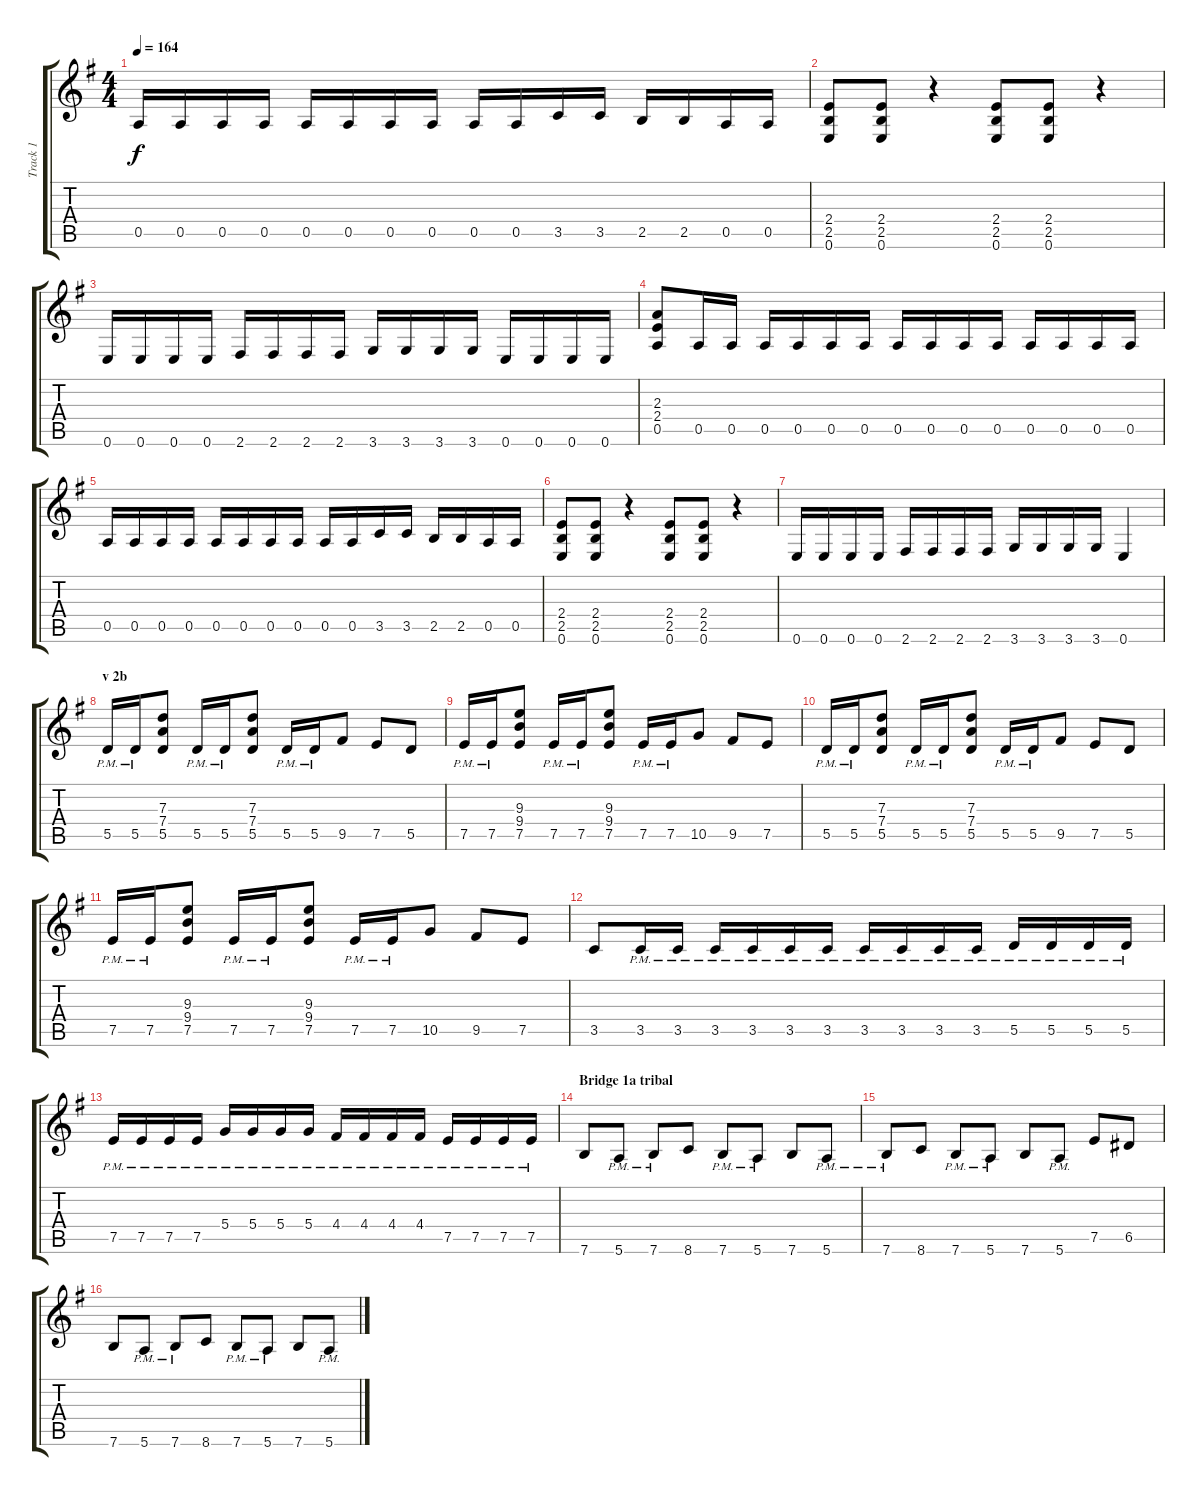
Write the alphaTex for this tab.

\track ("Track 1" "Track 1") {instrument overdrivenguitar}
\staff {score tabs}
\tuning (E4 B3 G3 D3 A2 E2) {hide}
\ts (4 4)
\tempo 164
\clef g2
\ks eminor
0.5.16{dy f} 0.5.16 0.5.16 0.5.16 0.5.16 0.5.16 0.5.16 0.5.16 0.5.16 0.5.16 3.5.16 3.5.16 2.5.16 2.5.16 0.5.16 0.5.16 |
(2.4 2.5 0.6).8 (2.4 2.5 0.6).8 r.4 (2.4 2.5 0.6).8 (2.4 2.5 0.6).8 r.4 |
0.6.16 0.6.16 0.6.16 0.6.16 2.6.16 2.6.16 2.6.16 2.6.16 3.6.16 3.6.16 3.6.16 3.6.16 0.6.16 0.6.16 0.6.16 0.6.16 |
(2.3 2.4 0.5).8 0.5.16 0.5.16 0.5.16 0.5.16 0.5.16 0.5.16 0.5.16 0.5.16 0.5.16 0.5.16 0.5.16 0.5.16 0.5.16 0.5.16 |
0.5.16 0.5.16 0.5.16 0.5.16 0.5.16 0.5.16 0.5.16 0.5.16 0.5.16 0.5.16 3.5.16 3.5.16 2.5.16 2.5.16 0.5.16 0.5.16 |
(2.4 2.5 0.6).8 (2.4 2.5 0.6).8 r.4 (2.4 2.5 0.6).8 (2.4 2.5 0.6).8 r.4 |
0.6.16 0.6.16 0.6.16 0.6.16 2.6.16 2.6.16 2.6.16 2.6.16 3.6.16 3.6.16 3.6.16 3.6.16 0.6.4 |
\section ("" "v 2b")
5.5{pm}.16 5.5{pm}.16 (7.3 7.4 5.5).8 5.5{pm}.16 5.5{pm}.16 (7.3 7.4 5.5).8 5.5{pm}.16 5.5{pm}.16 9.5.8 7.5.8 5.5.8 |
7.5{pm}.16 7.5{pm}.16 (9.3 9.4 7.5).8 7.5{pm}.16 7.5{pm}.16 (9.3 9.4 7.5).8 7.5{pm}.16 7.5{pm}.16 10.5.8 9.5.8 7.5.8 |
5.5{pm}.16 5.5{pm}.16 (7.3 7.4 5.5).8 5.5{pm}.16 5.5{pm}.16 (7.3 7.4 5.5).8 5.5{pm}.16 5.5{pm}.16 9.5.8 7.5.8 5.5.8 |
7.5{pm}.16 7.5{pm}.16 (9.3 9.4 7.5).8 7.5{pm}.16 7.5{pm}.16 (9.3 9.4 7.5).8 7.5{pm}.16 7.5{pm}.16 10.5.8 9.5.8 7.5.8 |
3.5.8 3.5{pm}.16 3.5{pm}.16 3.5{pm}.16 3.5{pm}.16 3.5{pm}.16 3.5{pm}.16 3.5{pm}.16 3.5{pm}.16 3.5{pm}.16 3.5{pm}.16 5.5{pm}.16 5.5{pm}.16 5.5{pm}.16 5.5{pm}.16 |
7.5{pm}.16 7.5{pm}.16 7.5{pm}.16 7.5{pm}.16 5.4{pm}.16 5.4{pm}.16 5.4{pm}.16 5.4{pm}.16 4.4{pm}.16 4.4{pm}.16 4.4{pm}.16 4.4{pm}.16 7.5{pm}.16 7.5{pm}.16 7.5{pm}.16 7.5{pm}.16 |
\section ("" "Bridge 1a tribal")
7.6.8 5.6{pm}.8 7.6{pm}.8 8.6.8 7.6{pm}.8 5.6{pm}.8 7.6.8 5.6{pm}.8 |
7.6{pm}.8 8.6.8 7.6{pm}.8 5.6{pm}.8 7.6.8 5.6{pm}.8 7.5.8 6.5.8 |
7.6.8 5.6{pm}.8 7.6{pm}.8 8.6.8 7.6{pm}.8 5.6{pm}.8 7.6.8 5.6{pm}.8
